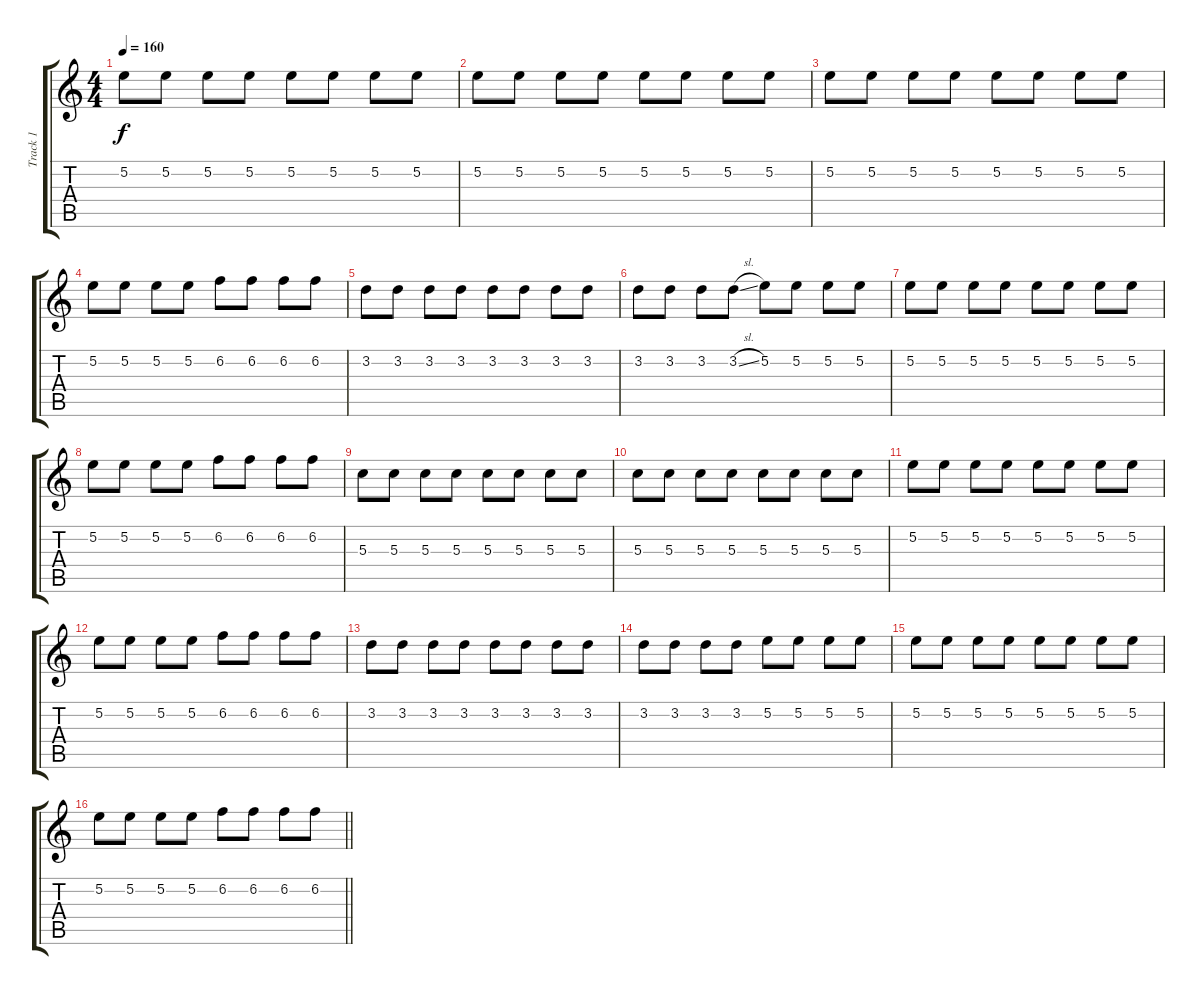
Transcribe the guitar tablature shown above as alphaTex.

\track ("Track 1" "Track 1") {instrument distortionguitar}
\staff {score tabs}
\tuning (E4 B3 G3 D3 A2 D2) {hide}
\ts (4 4)
\tempo 160
\clef g2
\ks c
5.2.8{dy f} 5.2.8 5.2.8 5.2.8 5.2.8 5.2.8 5.2.8 5.2.8 |
5.2.8 5.2.8 5.2.8 5.2.8 5.2.8 5.2.8 5.2.8 5.2.8 |
5.2.8 5.2.8 5.2.8 5.2.8 5.2.8 5.2.8 5.2.8 5.2.8 |
5.2.8 5.2.8 5.2.8 5.2.8 6.2.8 6.2.8 6.2.8 6.2.8 |
3.2.8 3.2.8 3.2.8 3.2.8 3.2.8 3.2.8 3.2.8 3.2.8 |
3.2.8 3.2.8 3.2.8 3.2{sl}.8 5.2.8 5.2.8 5.2.8 5.2.8 |
5.2.8 5.2.8 5.2.8 5.2.8 5.2.8 5.2.8 5.2.8 5.2.8 |
5.2.8 5.2.8 5.2.8 5.2.8 6.2.8 6.2.8 6.2.8 6.2.8 |
5.3.8 5.3.8 5.3.8 5.3.8 5.3.8 5.3.8 5.3.8 5.3.8 |
5.3.8 5.3.8 5.3.8 5.3.8 5.3.8 5.3.8 5.3.8 5.3.8 |
5.2.8 5.2.8 5.2.8 5.2.8 5.2.8 5.2.8 5.2.8 5.2.8 |
5.2.8 5.2.8 5.2.8 5.2.8 6.2.8 6.2.8 6.2.8 6.2.8 |
3.2.8 3.2.8 3.2.8 3.2.8 3.2.8 3.2.8 3.2.8 3.2.8 |
3.2.8 3.2.8 3.2.8 3.2.8 5.2.8 5.2.8 5.2.8 5.2.8 |
5.2.8 5.2.8 5.2.8 5.2.8 5.2.8 5.2.8 5.2.8 5.2.8 |
\barLineRight lightlight
5.2.8 5.2.8 5.2.8 5.2.8 6.2.8 6.2.8 6.2.8 6.2.8
